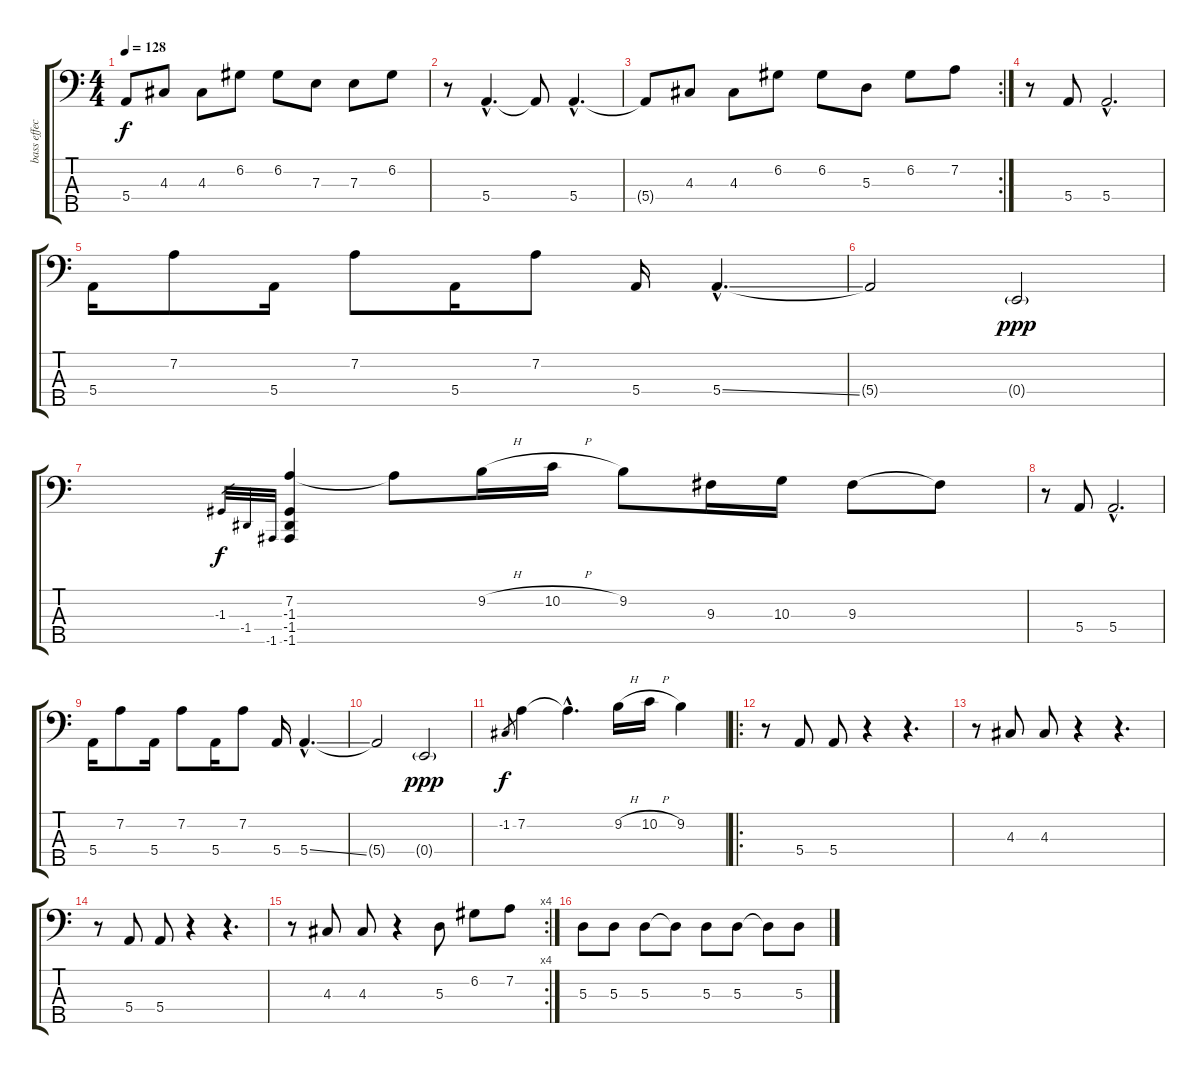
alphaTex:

\track ("bass effect" "bass effec") {instrument fretlessbass}
\staff {score tabs}
\tuning (G2 D2 A1 E1 B0) {hide}
\ts (4 4)
\tempo 128
\clef f4
\ks c
5.4{t}.8{dy f} 4.3.8 4.3.8 6.2.8 6.2.8 7.3.8 7.3.8 6.2.8 |
r.8 5.4{hac}.4{d} 5.4{t}.8 5.4{hac}.4{d} |
\rc 2
5.4{t}.8 4.3.8 4.3.8 6.2.8 6.2.8 5.3.8 6.2.8 7.2.8 |
r.8 5.4.8 5.4{hac}.2{d} |
5.4.16 7.2.8 5.4.16 7.2.8 5.4.16 7.2.8 5.4.16 5.4{ss hac}.4{d} |
5.4{t}.2 0.4{g}.2{dy ppp} |
-1.3.32{gr dy f} -1.4.32{gr} -1.5.32{gr} (7.2 -1.3 -1.4 -1.5).4 7.2{t}.8 9.2{h}.16 10.2{h}.16 9.2.8 9.3.16 10.3.16 9.3.8 9.3{t}.8 |
r.8 5.4.8 5.4{hac}.2{d} |
5.4.16 7.2.8 5.4.16 7.2.8 5.4.16 7.2.8 5.4.16 5.4{ss hac}.4{d} |
5.4{t}.2 0.4{g}.2{dy ppp} |
-1.2.8{gr dy f} 7.2.4 7.2{hac t}.4{d} 9.2{h}.16 10.2{h}.16 9.2.4 |
\ro
r.8 5.4.8 5.4.8 r.4 r.4{d} |
r.8 4.3.8 4.3.8 r.4 r.4{d} |
r.8 5.4.8 5.4.8 r.4 r.4{d} |
\rc 4
r.8 4.3.8 4.3.8 r.4 5.3.8 6.2.8 7.2.8 |
5.3.8 5.3.8 5.3.8 5.3{t}.8 5.3.8 5.3.8 5.3{t}.8 5.3.8
